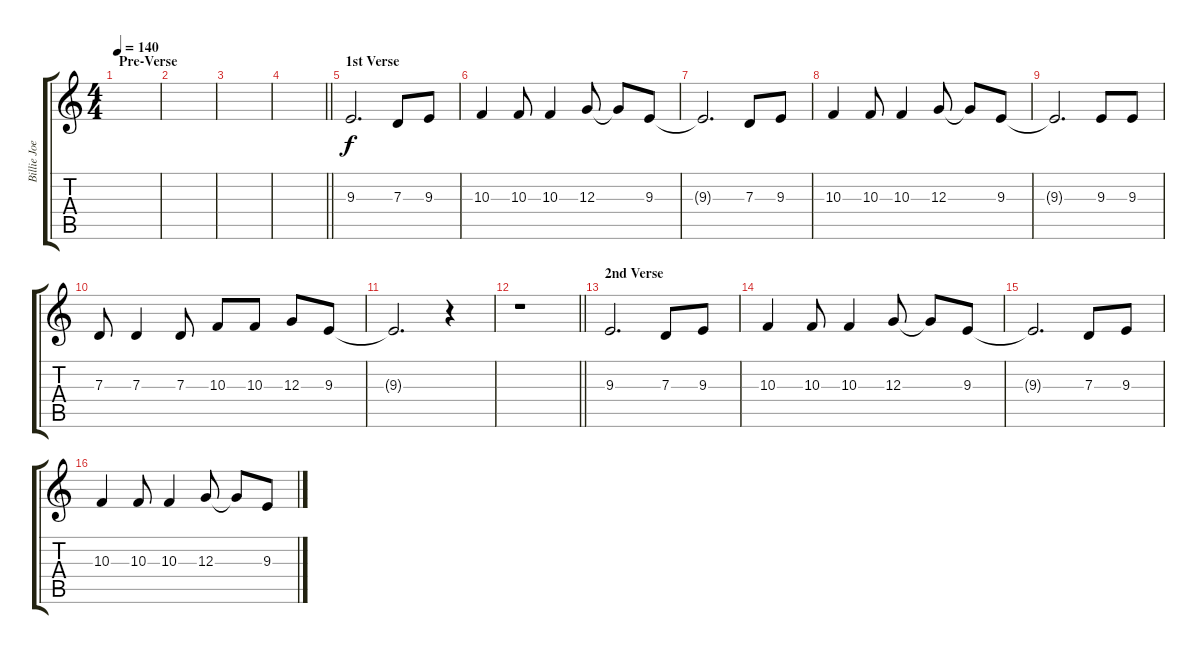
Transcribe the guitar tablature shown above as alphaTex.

\track ("Billie Joe Armstrong (Vocals)" "Billie Joe") {instrument clarinet}
\staff {score tabs}
\tuning (E4 B3 G3 D3 A2 E2) {hide}
\ts (4 4)
\section ("" "Pre-Verse")
\tempo 140
\clef g2
\ks c
|
|
|
\barLineRight lightlight
|
\section ("" "1st Verse")
9.3.2{d} 7.3.8 9.3.8 |
10.3.4 10.3.8 10.3.4 12.3.8 12.3{t}.8 9.3.8 |
9.3{t}.2{d} 7.3.8 9.3.8 |
10.3.4 10.3.8 10.3.4 12.3.8 12.3{t}.8 9.3.8 |
9.3{t}.2{d} 9.3.8 9.3.8 |
7.3.8 7.3.4 7.3.8 10.3.8 10.3.8 12.3.8 9.3.8 |
9.3{t}.2{d} r.4 |
\barLineRight lightlight
r.1 |
\section ("" "2nd Verse")
9.3.2{d} 7.3.8 9.3.8 |
10.3.4 10.3.8 10.3.4 12.3.8 12.3{t}.8 9.3.8 |
9.3{t}.2{d} 7.3.8 9.3.8 |
10.3.4 10.3.8 10.3.4 12.3.8 12.3{t}.8 9.3.8
